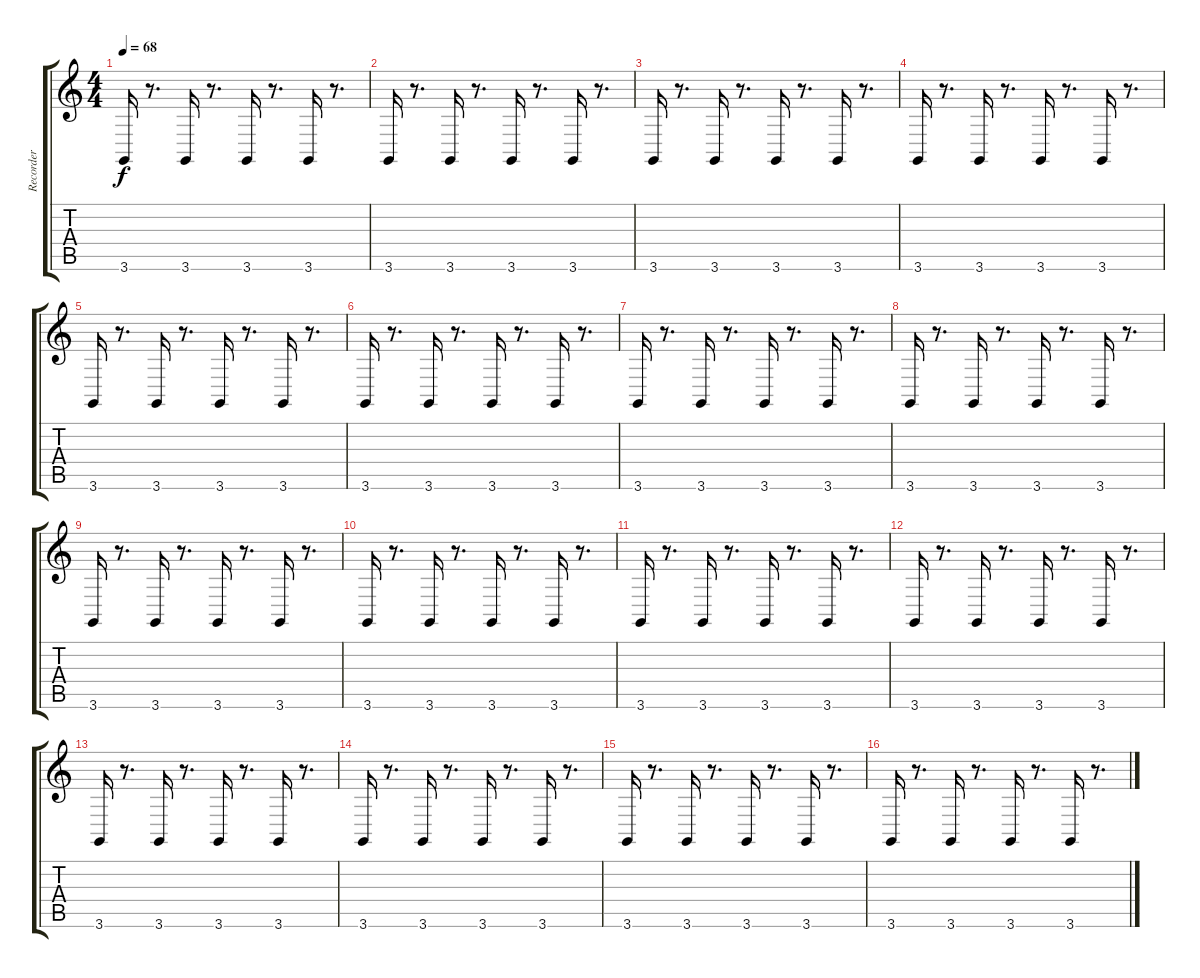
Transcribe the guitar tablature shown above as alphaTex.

\track ("Recorder" "Recorder") {instrument recorder}
\staff {score tabs}
\tuning (E4 B3 G3 D3 A2 E2) {hide}
\ts (4 4)
\tempo 68
\clef g2
\ks c
3.6.16{dy f} r.8{d} 3.6.16 r.8{d} 3.6.16 r.8{d} 3.6.16 r.8{d} |
3.6.16 r.8{d} 3.6.16 r.8{d} 3.6.16 r.8{d} 3.6.16 r.8{d} |
3.6.16 r.8{d} 3.6.16 r.8{d} 3.6.16 r.8{d} 3.6.16 r.8{d} |
3.6.16 r.8{d} 3.6.16 r.8{d} 3.6.16 r.8{d} 3.6.16 r.8{d} |
3.6.16 r.8{d} 3.6.16 r.8{d} 3.6.16 r.8{d} 3.6.16 r.8{d} |
3.6.16 r.8{d} 3.6.16 r.8{d} 3.6.16 r.8{d} 3.6.16 r.8{d} |
3.6.16 r.8{d} 3.6.16 r.8{d} 3.6.16 r.8{d} 3.6.16 r.8{d} |
3.6.16 r.8{d} 3.6.16 r.8{d} 3.6.16 r.8{d} 3.6.16 r.8{d} |
3.6.16 r.8{d} 3.6.16 r.8{d} 3.6.16 r.8{d} 3.6.16 r.8{d} |
3.6.16 r.8{d} 3.6.16 r.8{d} 3.6.16 r.8{d} 3.6.16 r.8{d} |
3.6.16 r.8{d} 3.6.16 r.8{d} 3.6.16 r.8{d} 3.6.16 r.8{d} |
3.6.16 r.8{d} 3.6.16 r.8{d} 3.6.16 r.8{d} 3.6.16 r.8{d} |
3.6.16 r.8{d} 3.6.16 r.8{d} 3.6.16 r.8{d} 3.6.16 r.8{d} |
3.6.16 r.8{d} 3.6.16 r.8{d} 3.6.16 r.8{d} 3.6.16 r.8{d} |
3.6.16 r.8{d} 3.6.16 r.8{d} 3.6.16 r.8{d} 3.6.16 r.8{d} |
3.6.16 r.8{d} 3.6.16 r.8{d} 3.6.16 r.8{d} 3.6.16 r.8{d}
